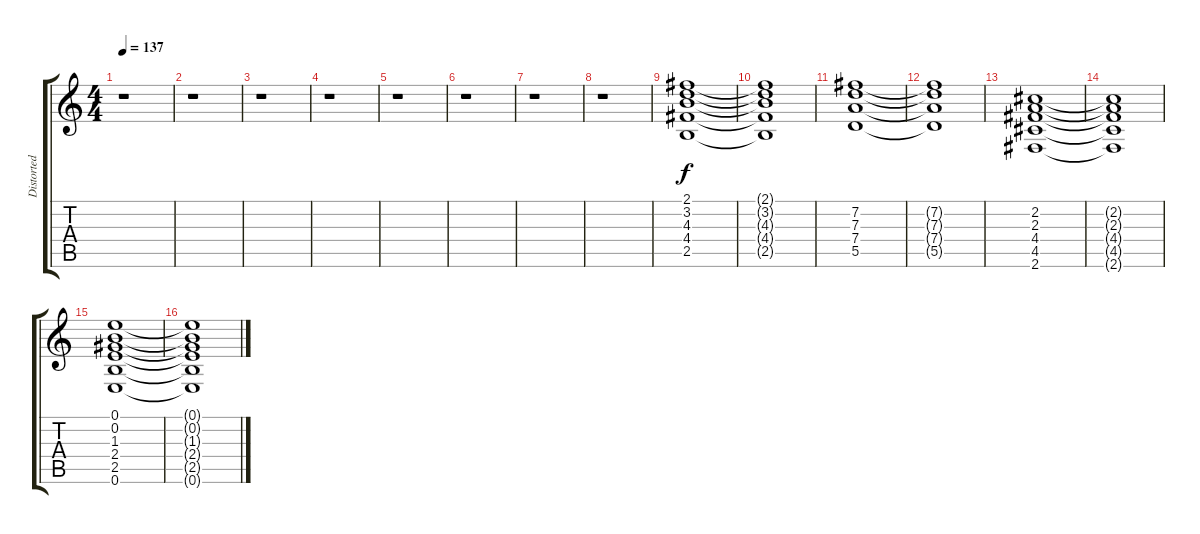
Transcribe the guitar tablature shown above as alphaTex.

\track ("Distorted Guitar" "Distorted ") {instrument overdrivenguitar}
\staff {score tabs}
\tuning (E4 B3 G3 D3 A2 E2) {hide}
\ts (4 4)
\tempo 137
\clef g2
\ks c
r.1{dy f} |
r.1 |
r.1 |
r.1 |
r.1 |
r.1 |
r.1 |
r.1 |
(2.1 3.2 4.3 4.4 2.5).1 |
(2.1{t} 3.2{t} 4.3{t} 4.4{t} 2.5{t}).1 |
(7.2 7.3 7.4 5.5).1 |
(7.2{t} 7.3{t} 7.4{t} 5.5{t}).1 |
(2.2 2.3 4.4 4.5 2.6).1 |
(2.2{t} 2.3{t} 4.4{t} 4.5{t} 2.6{t}).1 |
(0.1 0.2 1.3 2.4 2.5 0.6).1 |
(0.1{t} 0.2{t} 1.3{t} 2.4{t} 2.5{t} 0.6{t}).1
